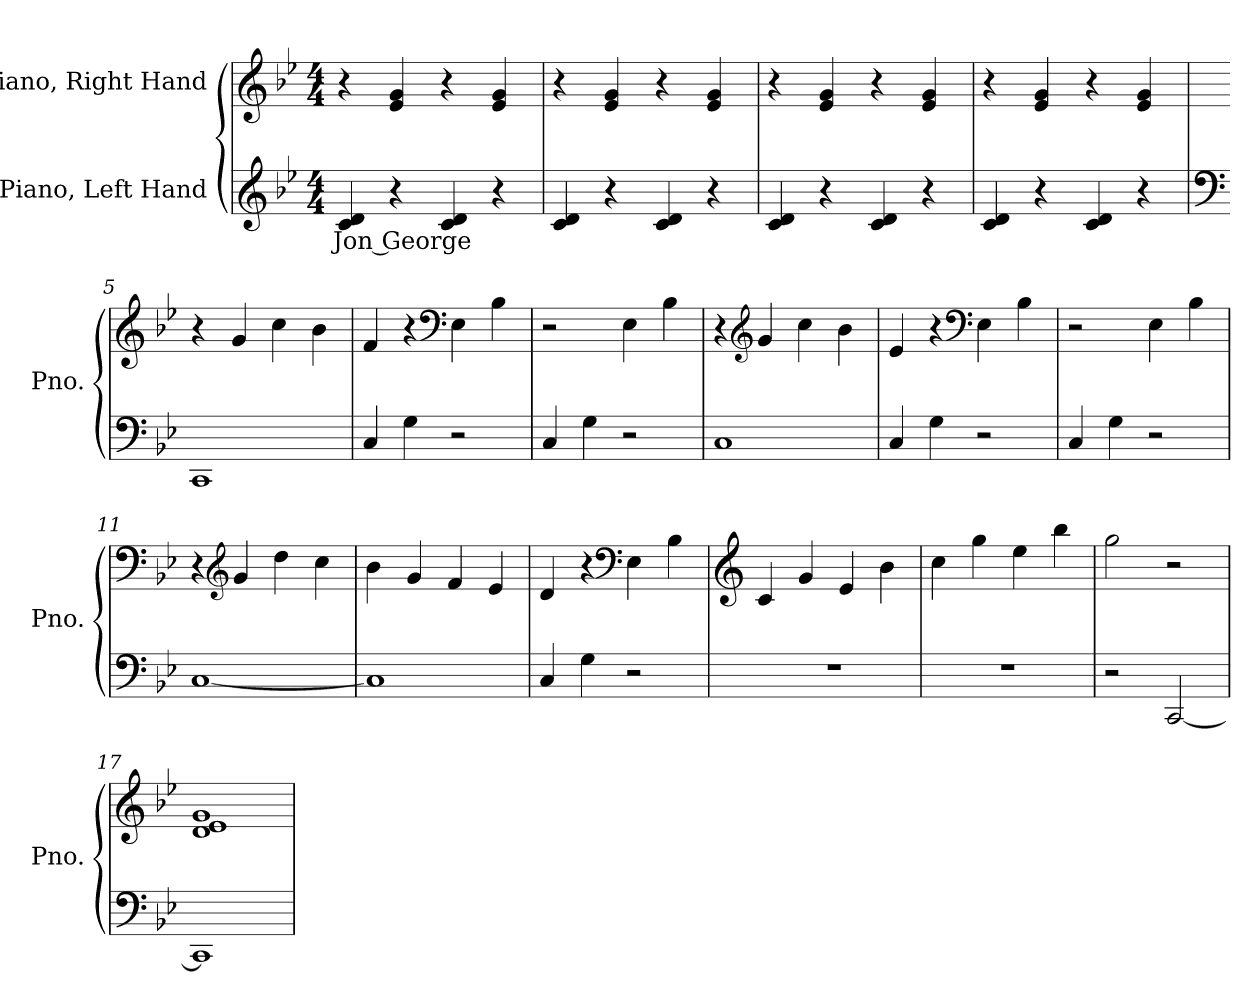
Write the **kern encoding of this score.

**kern	**text	**kern
*part2	*part2	*part1
*staff2	*staff2	*staff1
*I"Piano, Left Hand	*	*I"Piano, Right Hand
*I'Pno.	*	*I'Pno.
*clefG2	*	*clefG2
*k[b-e-]	*	*k[b-e-]
*M4/4	*	*M4/4
*MM100	*	*MM100
=1	=1	=1
!	!LO:LY:b	!
4c/ 4d/	Jon George	4r
4r	.	4e-/ 4g/
4c/ 4d/	.	4r
4r	.	4e-/ 4g/
=2	=2	=2
4c/ 4d/	.	4r
4r	.	4e-/ 4g/
4c/ 4d/	.	4r
4r	.	4e-/ 4g/
=3	=3	=3
4c/ 4d/	.	4r
4r	.	4e-/ 4g/
4c/ 4d/	.	4r
4r	.	4e-/ 4g/
=4	=4	=4
4c/ 4d/	.	4r
4r	.	4e-/ 4g/
4c/ 4d/	.	4r
4r	.	4e-/ 4g/
=5	=5	=5
*clefF4	*	*
1CC	.	4r
.	.	4g/
.	.	4cc\
.	.	4b-\
!!LO:LB:g=z
=6	=6	=6
4C/	.	4f/
4G\	.	4r
*	*	*clefF4
2r	.	4E-\
.	.	4B-\
=7	=7	=7
4C/	.	2r
4G\	.	.
2r	.	4E-\
.	.	4B-\
=8	=8	=8
1C	.	4r
*	*	*clefG2
.	.	4g/
.	.	4cc\
.	.	4b-\
=9	=9	=9
4C/	.	4e-/
4G\	.	4r
*	*	*clefF4
2r	.	4E-\
.	.	4B-\
=10	=10	=10
4C/	.	2r
4G\	.	.
2r	.	4E-\
.	.	4B-\
=11	=11	=11
[1C	.	4r
*	*	*clefG2
.	.	4g/
.	.	4dd\
.	.	4cc\
=12	=12	=12
1C]	.	4b-\
.	.	4g/
.	.	4f/
.	.	4e-/
!!LO:LB:g=z
=13	=13	=13
4C/	.	4d/
4G\	.	4r
*	*	*clefF4
2r	.	4E-\
.	.	4B-\
=14	=14	=14
*	*	*clefG2
1r	.	4c/
.	.	4g/
.	.	4e-/
.	.	4b-\
=15	=15	=15
1r	.	4cc\
.	.	4gg\
.	.	4ee-\
.	.	4bb-\
=16	=16	=16
2r	.	2gg\
[2CC/	.	2r
=17	=17	=17
1CC]	.	1d 1e- 1g
=	=	=
*-	*-	*-
